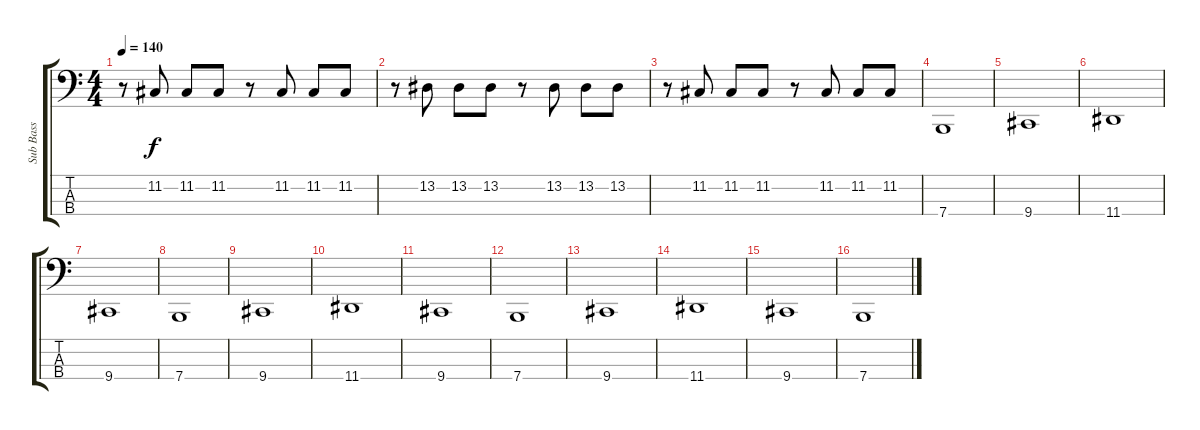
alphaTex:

\track ("Sub Bass" "Sub Bass") {instrument electricbassfinger}
\staff {score tabs}
\tuning (G1 D1 A0 E0) {hide}
\ts (4 4)
\tempo 140
\clef f4
\ks c
r.8{dy f} 11.2.8 11.2.8 11.2.8 r.8 11.2.8 11.2.8 11.2.8 |
r.8 13.2.8 13.2.8 13.2.8 r.8 13.2.8 13.2.8 13.2.8 |
r.8 11.2.8 11.2.8 11.2.8 r.8 11.2.8 11.2.8 11.2.8 |
7.4.1 |
9.4.1 |
11.4.1 |
9.4.1 |
7.4.1 |
9.4.1 |
11.4.1 |
9.4.1 |
7.4.1 |
9.4.1 |
11.4.1 |
9.4.1 |
7.4.1
